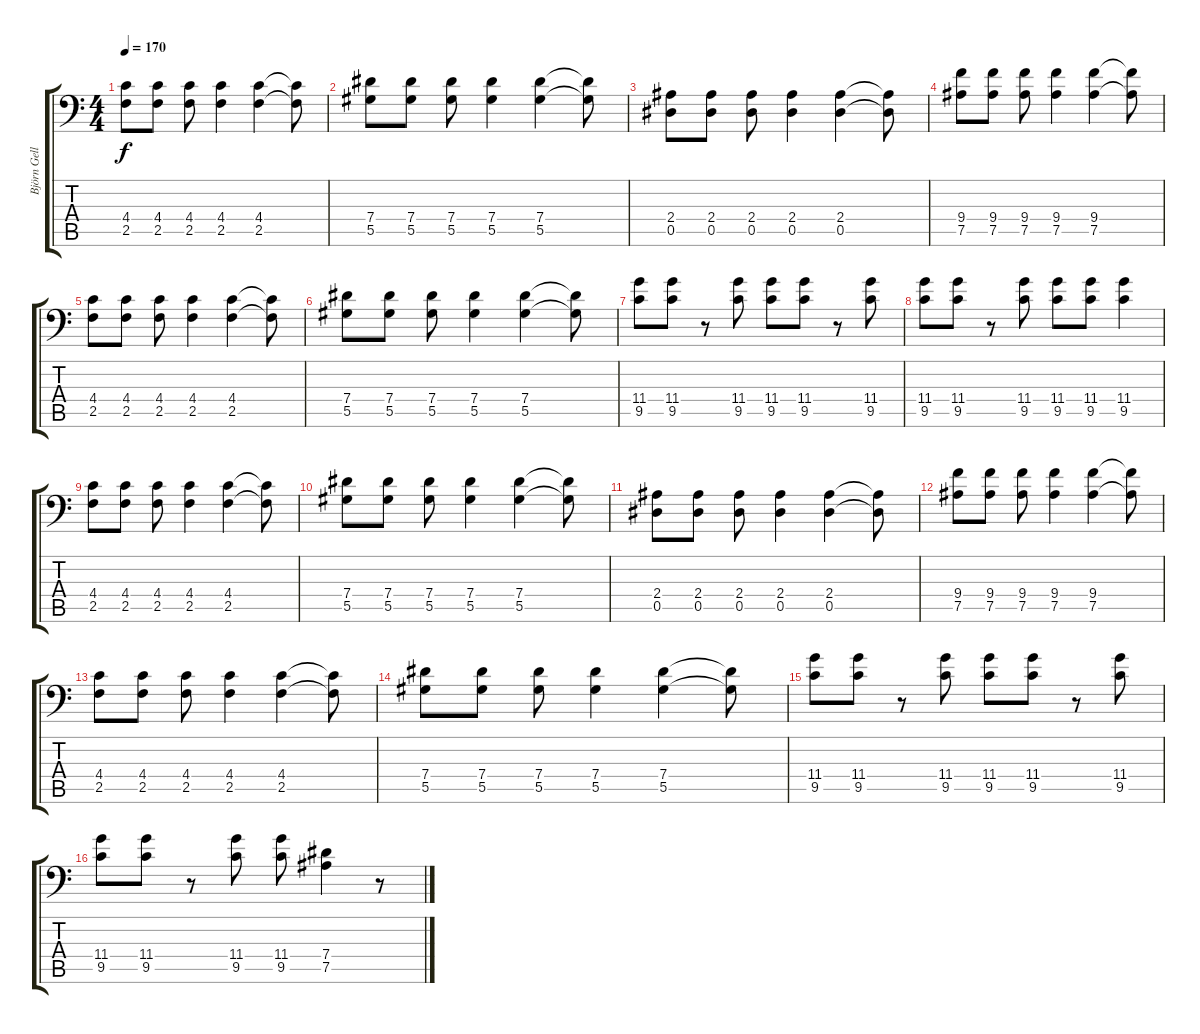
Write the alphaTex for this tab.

\track ("Björn Gellotte" "Björn Gell") {instrument distortionguitar}
\staff {score tabs}
\tuning (Bb3 F3 Db3 Ab2 Eb2 Bb1) {hide}
\ts (4 4)
\tempo 170
\clef f4
\ks c
(4.4 2.5).8{dy f instrument distortionguitar} (4.4 2.5).8 (4.4 2.5).8 (4.4 2.5).4 (4.4 2.5).4 (4.4{t} 2.5{t}).8 |
(7.4 5.5).8 (7.4 5.5).8 (7.4 5.5).8 (7.4 5.5).4 (7.4 5.5).4 (7.4{t} 5.5{t}).8 |
(2.4 0.5).8 (2.4 0.5).8 (2.4 0.5).8 (2.4 0.5).4 (2.4 0.5).4 (2.4{t} 0.5{t}).8 |
(9.4 7.5).8 (9.4 7.5).8 (9.4 7.5).8 (9.4 7.5).4 (9.4 7.5).4 (9.4{t} 7.5{t}).8 |
(4.4 2.5).8 (4.4 2.5).8 (4.4 2.5).8 (4.4 2.5).4 (4.4 2.5).4 (4.4{t} 2.5{t}).8 |
(7.4 5.5).8 (7.4 5.5).8 (7.4 5.5).8 (7.4 5.5).4 (7.4 5.5).4 (7.4{t} 5.5{t}).8 |
(11.4 9.5).8 (11.4 9.5).8 r.8 (11.4 9.5).8 (11.4 9.5).8 (11.4 9.5).8 r.8 (11.4 9.5).8 |
(11.4 9.5).8 (11.4 9.5).8 r.8 (11.4 9.5).8 (11.4 9.5).8 (11.4 9.5).8 (11.4 9.5).4 |
(4.4 2.5).8 (4.4 2.5).8 (4.4 2.5).8 (4.4 2.5).4 (4.4 2.5).4 (4.4{t} 2.5{t}).8 |
(7.4 5.5).8 (7.4 5.5).8 (7.4 5.5).8 (7.4 5.5).4 (7.4 5.5).4 (7.4{t} 5.5{t}).8 |
(2.4 0.5).8 (2.4 0.5).8 (2.4 0.5).8 (2.4 0.5).4 (2.4 0.5).4 (2.4{t} 0.5{t}).8 |
(9.4 7.5).8 (9.4 7.5).8 (9.4 7.5).8 (9.4 7.5).4 (9.4 7.5).4 (9.4{t} 7.5{t}).8 |
(4.4 2.5).8 (4.4 2.5).8 (4.4 2.5).8 (4.4 2.5).4 (4.4 2.5).4 (4.4{t} 2.5{t}).8 |
(7.4 5.5).8 (7.4 5.5).8 (7.4 5.5).8 (7.4 5.5).4 (7.4 5.5).4 (7.4{t} 5.5{t}).8 |
(11.4 9.5).8 (11.4 9.5).8 r.8 (11.4 9.5).8 (11.4 9.5).8 (11.4 9.5).8 r.8 (11.4 9.5).8 |
(11.4 9.5).8 (11.4 9.5).8 r.8 (11.4 9.5).8 (11.4 9.5).8 (7.4 7.5).4 r.8
